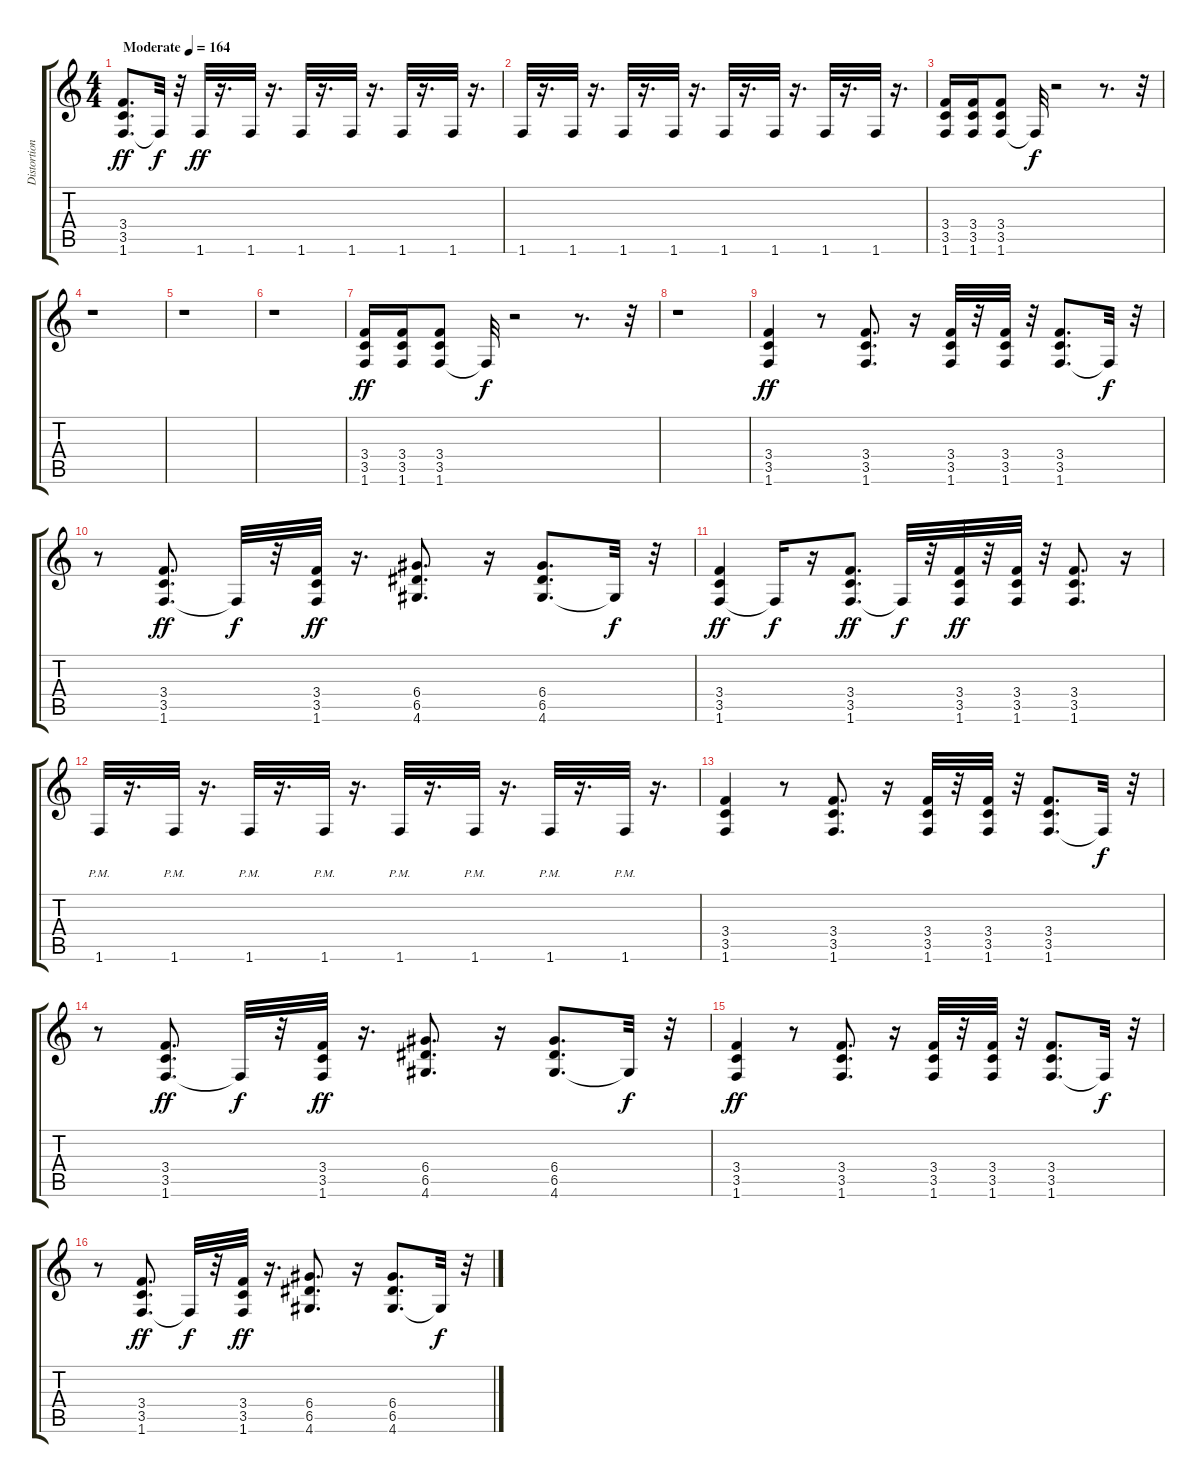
\track ("Distortion Guitar" "Distortion") {instrument distortionguitar}
\staff {score tabs}
\tuning (E4 B3 G3 D3 A2 E2) {hide}
\ts (4 4)
\tempo (164 "Moderate")
\clef g2
\ks c
(3.4 3.5 1.6).8{d dy ff instrument distortionguitar} 1.6{t}.32{dy f} r.32 1.6.32{dy ff} r.16{d} 1.6.32 r.16{d} 1.6.32 r.16{d} 1.6.32 r.16{d} 1.6.32 r.16{d} 1.6.32 r.16{d} |
1.6.32 r.16{d} 1.6.32 r.16{d} 1.6.32 r.16{d} 1.6.32 r.16{d} 1.6.32 r.16{d} 1.6.32 r.16{d} 1.6.32 r.16{d} 1.6.32 r.16{d} |
(3.4 3.5 1.6).16 (3.4 3.5 1.6).16 (3.4 3.5 1.6).8 1.6{t}.32{dy f} r.2 r.8{d} r.32 |
r.1 |
r.1 |
r.1 |
(3.4 3.5 1.6).16{dy ff} (3.4 3.5 1.6).16 (3.4 3.5 1.6).8 1.6{t}.32{dy f} r.2 r.8{d} r.32 |
r.1 |
(3.4 3.5 1.6).4{dy ff} r.8 (3.4 3.5 1.6).8{d} r.16 (3.4 3.5 1.6).32 r.32 (3.4 3.5 1.6).32 r.32 (3.4 3.5 1.6).8{d} 1.6{t}.32{dy f} r.32 |
r.8 (3.4 3.5 1.6).8{d dy ff} 1.6{t}.32{dy f} r.32 (3.4 3.5 1.6).32{dy ff} r.16{d} (6.4 6.5 4.6).8{d} r.16 (6.4 6.5 4.6).8{d} 4.6{t}.32{dy f} r.32 |
(3.4 3.5 1.6).4{dy ff} 1.6{t}.16{dy f} r.16 (3.4 3.5 1.6).8{d dy ff} 1.6{t}.32{dy f} r.32 (3.4 3.5 1.6).32{dy ff} r.32 (3.4 3.5 1.6).32 r.32 (3.4 3.5 1.6).8{d} r.16 |
1.6{pm}.32 r.16{d} 1.6{pm}.32 r.16{d} 1.6{pm}.32 r.16{d} 1.6{pm}.32 r.16{d} 1.6{pm}.32 r.16{d} 1.6{pm}.32 r.16{d} 1.6{pm}.32 r.16{d} 1.6{pm}.32 r.16{d} |
(3.4 3.5 1.6).4 r.8 (3.4 3.5 1.6).8{d} r.16 (3.4 3.5 1.6).32 r.32 (3.4 3.5 1.6).32 r.32 (3.4 3.5 1.6).8{d} 1.6{t}.32{dy f} r.32 |
r.8 (3.4 3.5 1.6).8{d dy ff} 1.6{t}.32{dy f} r.32 (3.4 3.5 1.6).32{dy ff} r.16{d} (6.4 6.5 4.6).8{d} r.16 (6.4 6.5 4.6).8{d} 4.6{t}.32{dy f} r.32 |
(3.4 3.5 1.6).4{dy ff} r.8 (3.4 3.5 1.6).8{d} r.16 (3.4 3.5 1.6).32 r.32 (3.4 3.5 1.6).32 r.32 (3.4 3.5 1.6).8{d} 1.6{t}.32{dy f} r.32 |
r.8 (3.4 3.5 1.6).8{d dy ff} 1.6{t}.32{dy f} r.32 (3.4 3.5 1.6).32{dy ff} r.16{d} (6.4 6.5 4.6).8{d} r.16 (6.4 6.5 4.6).8{d} 4.6{t}.32{dy f} r.32
